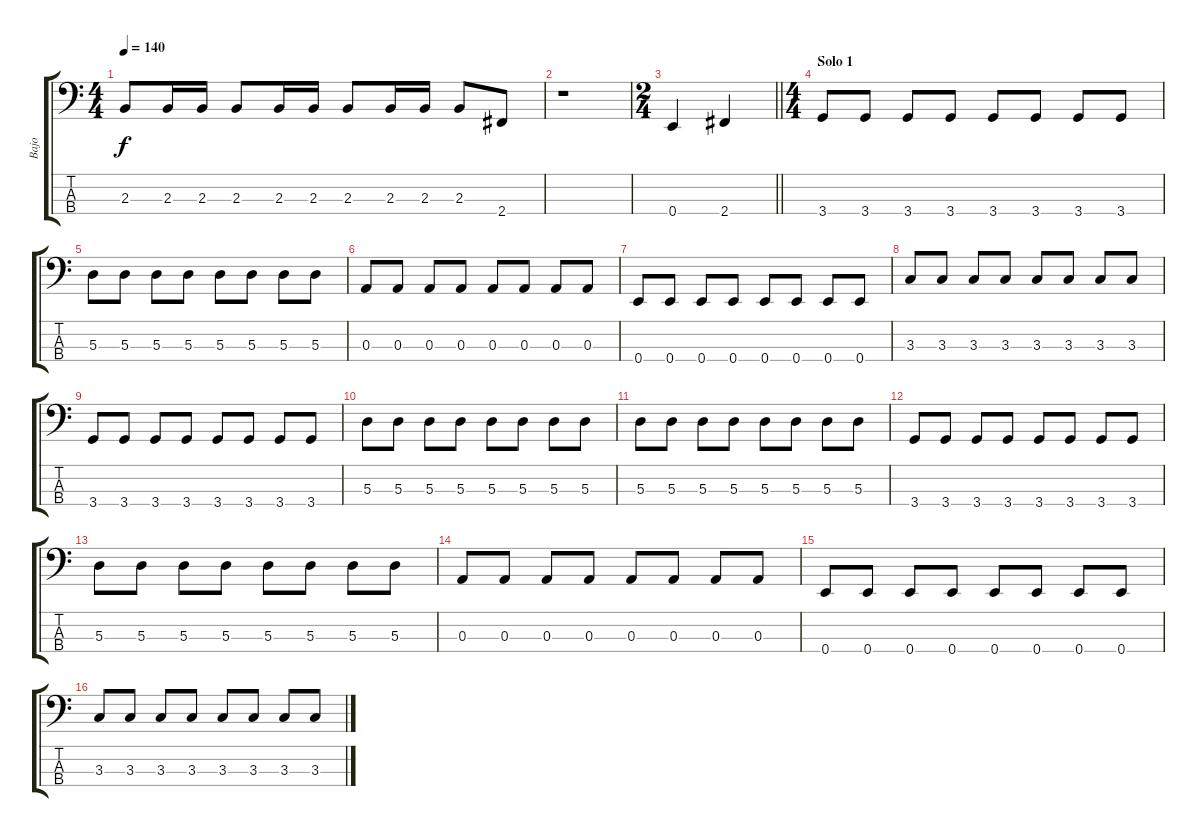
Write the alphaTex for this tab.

\track ("Bajo" "Bajo") {instrument electricbassfinger}
\staff {score tabs}
\tuning (G2 D2 A1 E1) {hide}
\ts (4 4)
\tempo 140
\clef f4
\ks c
2.3.8{dy f} 2.3.16 2.3.16 2.3.8 2.3.16 2.3.16 2.3.8 2.3.16 2.3.16 2.3.8 2.4.8 |
r.1 |
\ts (2 4)
\barLineRight lightlight
0.4.4 2.4.4 |
\ts (4 4)
\section ("" "Solo 1")
3.4.8 3.4.8 3.4.8 3.4.8 3.4.8 3.4.8 3.4.8 3.4.8 |
5.3.8 5.3.8 5.3.8 5.3.8 5.3.8 5.3.8 5.3.8 5.3.8 |
0.3.8 0.3.8 0.3.8 0.3.8 0.3.8 0.3.8 0.3.8 0.3.8 |
0.4.8 0.4.8 0.4.8 0.4.8 0.4.8 0.4.8 0.4.8 0.4.8 |
3.3.8 3.3.8 3.3.8 3.3.8 3.3.8 3.3.8 3.3.8 3.3.8 |
3.4.8 3.4.8 3.4.8 3.4.8 3.4.8 3.4.8 3.4.8 3.4.8 |
5.3.8 5.3.8 5.3.8 5.3.8 5.3.8 5.3.8 5.3.8 5.3.8 |
5.3.8 5.3.8 5.3.8 5.3.8 5.3.8 5.3.8 5.3.8 5.3.8 |
3.4.8 3.4.8 3.4.8 3.4.8 3.4.8 3.4.8 3.4.8 3.4.8 |
5.3.8 5.3.8 5.3.8 5.3.8 5.3.8 5.3.8 5.3.8 5.3.8 |
0.3.8 0.3.8 0.3.8 0.3.8 0.3.8 0.3.8 0.3.8 0.3.8 |
0.4.8 0.4.8 0.4.8 0.4.8 0.4.8 0.4.8 0.4.8 0.4.8 |
3.3.8 3.3.8 3.3.8 3.3.8 3.3.8 3.3.8 3.3.8 3.3.8
